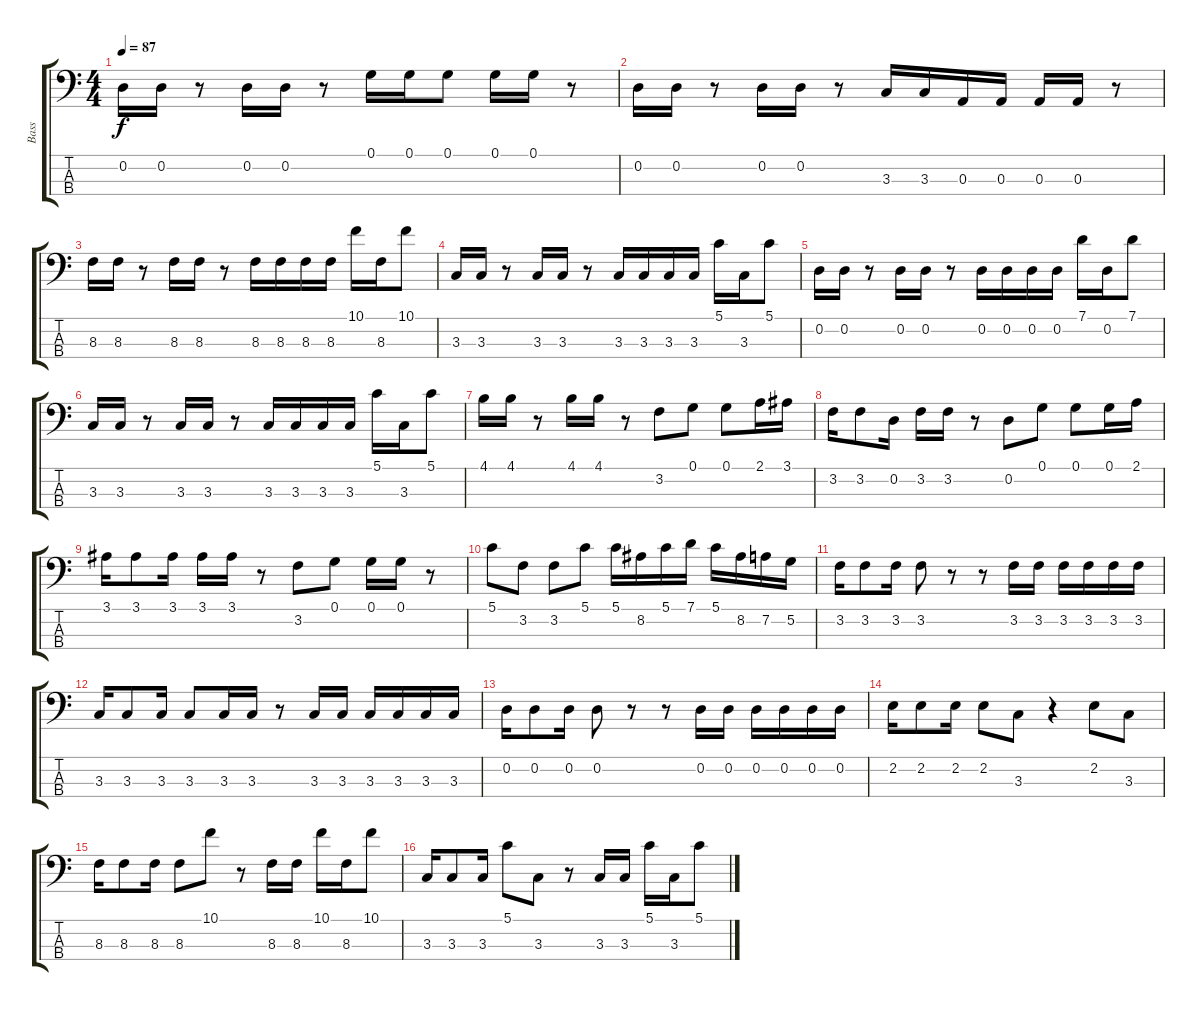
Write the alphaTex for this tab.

\track ("Bass" "Bass") {instrument electricbasspick}
\staff {score tabs}
\tuning (G2 D2 A1 E1) {hide}
\ts (4 4)
\tempo 87
\clef f4
\ks c
0.2.16{dy f} 0.2.16 r.8 0.2.16 0.2.16 r.8 0.1.16 0.1.16 0.1.8 0.1.16 0.1.16 r.8 |
0.2.16 0.2.16 r.8 0.2.16 0.2.16 r.8 3.3.16 3.3.16 0.3.16 0.3.16 0.3.16 0.3.16 r.8 |
8.3.16 8.3.16 r.8 8.3.16 8.3.16 r.8 8.3.16 8.3.16 8.3.16 8.3.16 10.1.16 8.3.16 10.1.8 |
3.3.16 3.3.16 r.8 3.3.16 3.3.16 r.8 3.3.16 3.3.16 3.3.16 3.3.16 5.1.16 3.3.16 5.1.8 |
0.2.16 0.2.16 r.8 0.2.16 0.2.16 r.8 0.2.16 0.2.16 0.2.16 0.2.16 7.1.16 0.2.16 7.1.8 |
3.3.16 3.3.16 r.8 3.3.16 3.3.16 r.8 3.3.16 3.3.16 3.3.16 3.3.16 5.1.16 3.3.16 5.1.8 |
4.1.16 4.1.16 r.8 4.1.16 4.1.16 r.8 3.2.8 0.1.8 0.1.8 2.1.16 3.1.16 |
3.2.16 3.2.8 0.2.16 3.2.16 3.2.16 r.8 0.2.8 0.1.8 0.1.8 0.1.16 2.1.16 |
3.1.16 3.1.8 3.1.16 3.1.16 3.1.16 r.8 3.2.8 0.1.8 0.1.16 0.1.16 r.8 |
5.1.8 3.2.8 3.2.8 5.1.8 5.1.16 8.2.16 5.1.16 7.1.16 5.1.16 8.2.16 7.2.16 5.2.16 |
3.2.16 3.2.8 3.2.16 3.2.8 r.8 r.8 3.2.16 3.2.16 3.2.16 3.2.16 3.2.16 3.2.16 |
3.3.16 3.3.8 3.3.16 3.3.8 3.3.16 3.3.16 r.8 3.3.16 3.3.16 3.3.16 3.3.16 3.3.16 3.3.16 |
0.2.16 0.2.8 0.2.16 0.2.8 r.8 r.8 0.2.16 0.2.16 0.2.16 0.2.16 0.2.16 0.2.16 |
2.2.16 2.2.8 2.2.16 2.2.8 3.3.8 r.4 2.2.8 3.3.8 |
8.3.16{instrument slapbass1} 8.3.8 8.3.16 8.3.8 10.1.8 r.8 8.3.16 8.3.16 10.1.16 8.3.16 10.1.8 |
3.3.16 3.3.8 3.3.16 5.1.8 3.3.8 r.8 3.3.16 3.3.16 5.1.16 3.3.16 5.1.8
